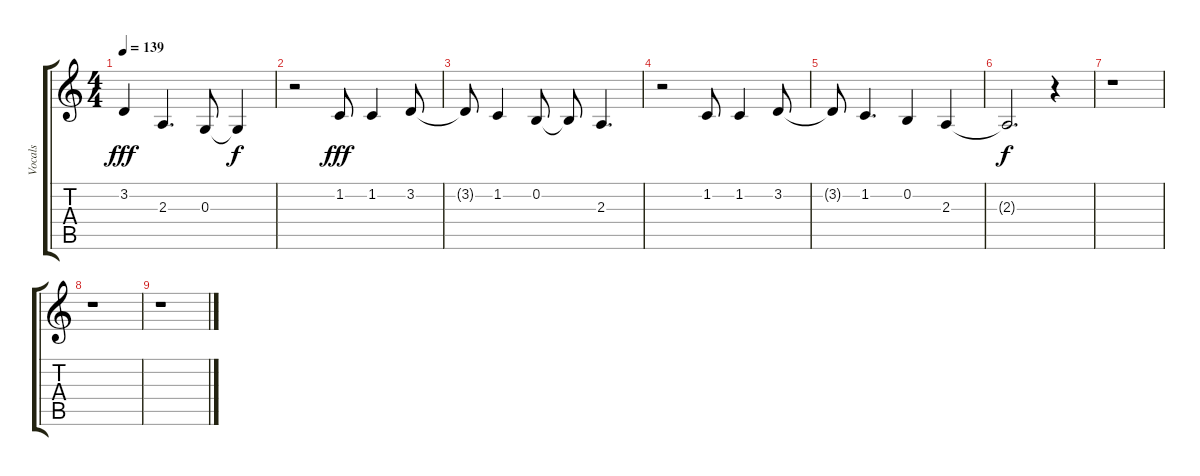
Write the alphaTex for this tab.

\track ("Vocals" "Vocals") {instrument voiceoohs}
\staff {score tabs}
\tuning (E4 B3 G3 D3 A2 E2) {hide}
\ts (4 4)
\tempo 139
\clef g2
\ks aminor
3.2{t}.4{dy fff} 2.3.4{d} 0.3.8 0.3{t}.4{dy f} |
r.2 1.2.8{dy fff} 1.2.4 3.2.8 |
3.2{t}.8 1.2.4 0.2.8 0.2{t}.8 2.3.4{d} |
r.2 1.2.8 1.2.4 3.2.8 |
3.2{t}.8 1.2.4{d} 0.2.4 2.3.4 |
2.3{t}.2{d dy f} r.4 |
r.1 |
r.1 |
r.1
